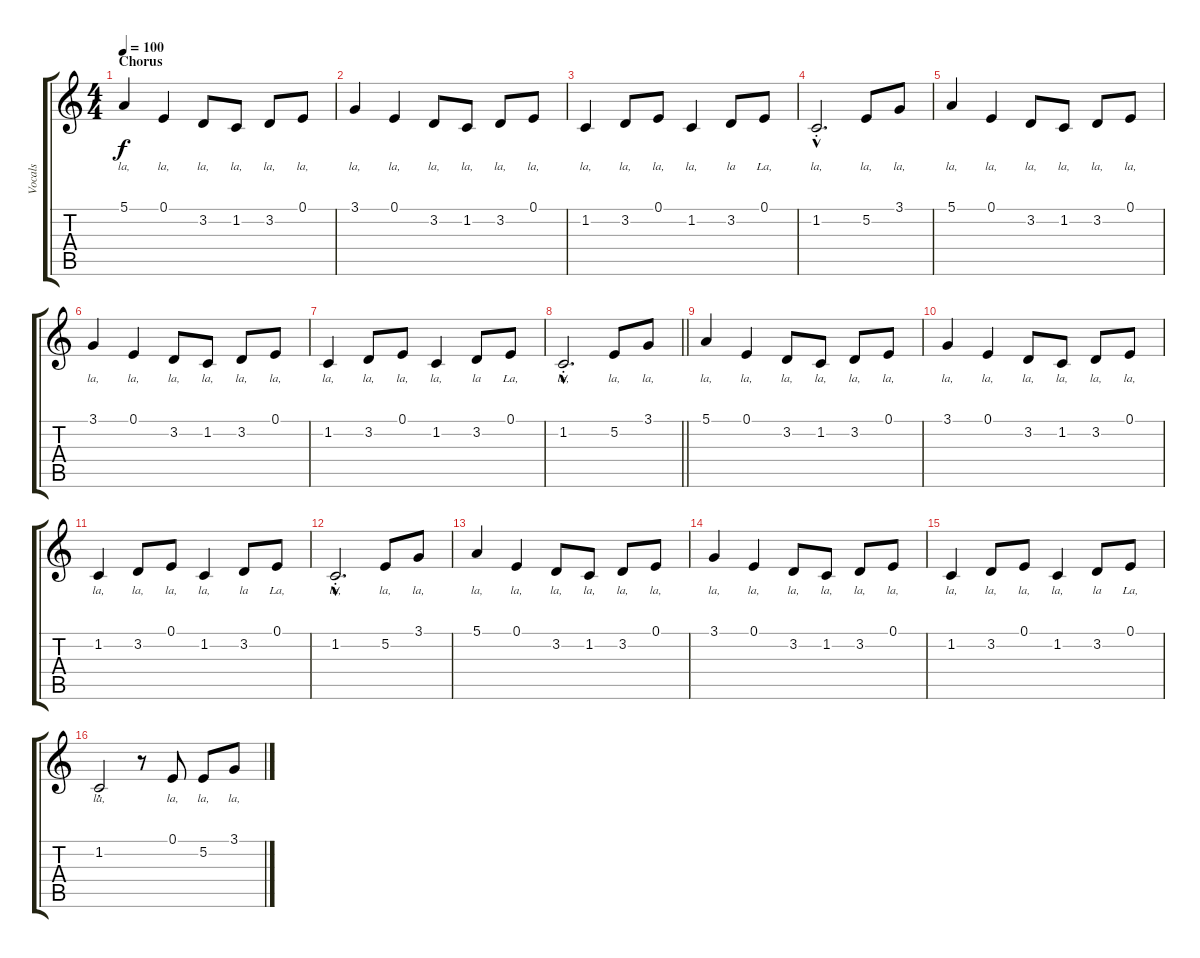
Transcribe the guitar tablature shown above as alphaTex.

\track ("Vocals" "Vocals") {instrument vibraphone}
\staff {score tabs}
\tuning (E4 B3 G3 D3 A2 E2) {hide}
\ts (4 4)
\section ("" "Chorus")
\tempo 100
\clef g2
\ks c
5.1.4{lyrics (0 "la,") lyrics (1 "") lyrics (2 "") lyrics (3 "") lyrics (4 "") dy f} 0.1.4{lyrics (0 "la,") lyrics (1 "") lyrics (2 "") lyrics (3 "") lyrics (4 "")} 3.2.8{lyrics (0 "la,") lyrics (1 "") lyrics (2 "") lyrics (3 "") lyrics (4 "")} 1.2.8{lyrics (0 "la,") lyrics (1 "") lyrics (2 "") lyrics (3 "") lyrics (4 "")} 3.2.8{lyrics (0 "la,") lyrics (1 "") lyrics (2 "") lyrics (3 "") lyrics (4 "")} 0.1.8{lyrics (0 "la,") lyrics (1 "") lyrics (2 "") lyrics (3 "") lyrics (4 "")} |
3.1.4{lyrics (0 "la,") lyrics (1 "") lyrics (2 "") lyrics (3 "") lyrics (4 "")} 0.1.4{lyrics (0 "la,") lyrics (1 "") lyrics (2 "") lyrics (3 "") lyrics (4 "")} 3.2.8{lyrics (0 "la,") lyrics (1 "") lyrics (2 "") lyrics (3 "") lyrics (4 "")} 1.2.8{lyrics (0 "la,") lyrics (1 "") lyrics (2 "") lyrics (3 "") lyrics (4 "")} 3.2.8{lyrics (0 "la,") lyrics (1 "") lyrics (2 "") lyrics (3 "") lyrics (4 "")} 0.1.8{lyrics (0 "la,") lyrics (1 "") lyrics (2 "") lyrics (3 "") lyrics (4 "")} |
1.2.4{lyrics (0 "la,") lyrics (1 "") lyrics (2 "") lyrics (3 "") lyrics (4 "")} 3.2.8{lyrics (0 "la,") lyrics (1 "") lyrics (2 "") lyrics (3 "") lyrics (4 "")} 0.1.8{lyrics (0 "la,") lyrics (1 "") lyrics (2 "") lyrics (3 "") lyrics (4 "")} 1.2.4{lyrics (0 "la,") lyrics (1 "") lyrics (2 "") lyrics (3 "") lyrics (4 "")} 3.2.8{lyrics (0 "la") lyrics (1 "") lyrics (2 "") lyrics (3 "") lyrics (4 "")} 0.1.8{lyrics (0 "La,") lyrics (1 "") lyrics (2 "") lyrics (3 "") lyrics (4 "")} |
1.2{hac st}.2{d lyrics (0 "la,") lyrics (1 "") lyrics (2 "") lyrics (3 "") lyrics (4 "")} 5.2.8{lyrics (0 "la,") lyrics (1 "") lyrics (2 "") lyrics (3 "") lyrics (4 "")} 3.1.8{lyrics (0 "la,") lyrics (1 "") lyrics (2 "") lyrics (3 "") lyrics (4 "")} |
5.1.4{lyrics (0 "la,") lyrics (1 "") lyrics (2 "") lyrics (3 "") lyrics (4 "")} 0.1.4{lyrics (0 "la,") lyrics (1 "") lyrics (2 "") lyrics (3 "") lyrics (4 "")} 3.2.8{lyrics (0 "la,") lyrics (1 "") lyrics (2 "") lyrics (3 "") lyrics (4 "")} 1.2.8{lyrics (0 "la,") lyrics (1 "") lyrics (2 "") lyrics (3 "") lyrics (4 "")} 3.2.8{lyrics (0 "la,") lyrics (1 "") lyrics (2 "") lyrics (3 "") lyrics (4 "")} 0.1.8{lyrics (0 "la,") lyrics (1 "") lyrics (2 "") lyrics (3 "") lyrics (4 "")} |
3.1.4{lyrics (0 "la,") lyrics (1 "") lyrics (2 "") lyrics (3 "") lyrics (4 "")} 0.1.4{lyrics (0 "la,") lyrics (1 "") lyrics (2 "") lyrics (3 "") lyrics (4 "")} 3.2.8{lyrics (0 "la,") lyrics (1 "") lyrics (2 "") lyrics (3 "") lyrics (4 "")} 1.2.8{lyrics (0 "la,") lyrics (1 "") lyrics (2 "") lyrics (3 "") lyrics (4 "")} 3.2.8{lyrics (0 "la,") lyrics (1 "") lyrics (2 "") lyrics (3 "") lyrics (4 "")} 0.1.8{lyrics (0 "la,") lyrics (1 "") lyrics (2 "") lyrics (3 "") lyrics (4 "")} |
1.2.4{lyrics (0 "la,") lyrics (1 "") lyrics (2 "") lyrics (3 "") lyrics (4 "")} 3.2.8{lyrics (0 "la,") lyrics (1 "") lyrics (2 "") lyrics (3 "") lyrics (4 "")} 0.1.8{lyrics (0 "la,") lyrics (1 "") lyrics (2 "") lyrics (3 "") lyrics (4 "")} 1.2.4{lyrics (0 "la,") lyrics (1 "") lyrics (2 "") lyrics (3 "") lyrics (4 "")} 3.2.8{lyrics (0 "la") lyrics (1 "") lyrics (2 "") lyrics (3 "") lyrics (4 "")} 0.1.8{lyrics (0 "La,") lyrics (1 "") lyrics (2 "") lyrics (3 "") lyrics (4 "")} |
\barLineRight lightlight
1.2{hac st}.2{d lyrics (0 "la,") lyrics (1 "") lyrics (2 "") lyrics (3 "") lyrics (4 "")} 5.2.8{lyrics (0 "la,") lyrics (1 "") lyrics (2 "") lyrics (3 "") lyrics (4 "")} 3.1.8{lyrics (0 "la,") lyrics (1 "") lyrics (2 "") lyrics (3 "") lyrics (4 "")} |
5.1.4{lyrics (0 "la,") lyrics (1 "") lyrics (2 "") lyrics (3 "") lyrics (4 "")} 0.1.4{lyrics (0 "la,") lyrics (1 "") lyrics (2 "") lyrics (3 "") lyrics (4 "")} 3.2.8{lyrics (0 "la,") lyrics (1 "") lyrics (2 "") lyrics (3 "") lyrics (4 "")} 1.2.8{lyrics (0 "la,") lyrics (1 "") lyrics (2 "") lyrics (3 "") lyrics (4 "")} 3.2.8{lyrics (0 "la,") lyrics (1 "") lyrics (2 "") lyrics (3 "") lyrics (4 "")} 0.1.8{lyrics (0 "la,") lyrics (1 "") lyrics (2 "") lyrics (3 "") lyrics (4 "")} |
3.1.4{lyrics (0 "la,") lyrics (1 "") lyrics (2 "") lyrics (3 "") lyrics (4 "")} 0.1.4{lyrics (0 "la,") lyrics (1 "") lyrics (2 "") lyrics (3 "") lyrics (4 "")} 3.2.8{lyrics (0 "la,") lyrics (1 "") lyrics (2 "") lyrics (3 "") lyrics (4 "")} 1.2.8{lyrics (0 "la,") lyrics (1 "") lyrics (2 "") lyrics (3 "") lyrics (4 "")} 3.2.8{lyrics (0 "la,") lyrics (1 "") lyrics (2 "") lyrics (3 "") lyrics (4 "")} 0.1.8{lyrics (0 "la,") lyrics (1 "") lyrics (2 "") lyrics (3 "") lyrics (4 "")} |
1.2.4{lyrics (0 "la,") lyrics (1 "") lyrics (2 "") lyrics (3 "") lyrics (4 "")} 3.2.8{lyrics (0 "la,") lyrics (1 "") lyrics (2 "") lyrics (3 "") lyrics (4 "")} 0.1.8{lyrics (0 "la,") lyrics (1 "") lyrics (2 "") lyrics (3 "") lyrics (4 "")} 1.2.4{lyrics (0 "la,") lyrics (1 "") lyrics (2 "") lyrics (3 "") lyrics (4 "")} 3.2.8{lyrics (0 "la") lyrics (1 "") lyrics (2 "") lyrics (3 "") lyrics (4 "")} 0.1.8{lyrics (0 "La,") lyrics (1 "") lyrics (2 "") lyrics (3 "") lyrics (4 "")} |
1.2{hac st}.2{d lyrics (0 "la,") lyrics (1 "") lyrics (2 "") lyrics (3 "") lyrics (4 "")} 5.2.8{lyrics (0 "la,") lyrics (1 "") lyrics (2 "") lyrics (3 "") lyrics (4 "")} 3.1.8{lyrics (0 "la,") lyrics (1 "") lyrics (2 "") lyrics (3 "") lyrics (4 "")} |
5.1.4{lyrics (0 "la,") lyrics (1 "") lyrics (2 "") lyrics (3 "") lyrics (4 "")} 0.1.4{lyrics (0 "la,") lyrics (1 "") lyrics (2 "") lyrics (3 "") lyrics (4 "")} 3.2.8{lyrics (0 "la,") lyrics (1 "") lyrics (2 "") lyrics (3 "") lyrics (4 "")} 1.2.8{lyrics (0 "la,") lyrics (1 "") lyrics (2 "") lyrics (3 "") lyrics (4 "")} 3.2.8{lyrics (0 "la,") lyrics (1 "") lyrics (2 "") lyrics (3 "") lyrics (4 "")} 0.1.8{lyrics (0 "la,") lyrics (1 "") lyrics (2 "") lyrics (3 "") lyrics (4 "")} |
3.1.4{lyrics (0 "la,") lyrics (1 "") lyrics (2 "") lyrics (3 "") lyrics (4 "")} 0.1.4{lyrics (0 "la,") lyrics (1 "") lyrics (2 "") lyrics (3 "") lyrics (4 "")} 3.2.8{lyrics (0 "la,") lyrics (1 "") lyrics (2 "") lyrics (3 "") lyrics (4 "")} 1.2.8{lyrics (0 "la,") lyrics (1 "") lyrics (2 "") lyrics (3 "") lyrics (4 "")} 3.2.8{lyrics (0 "la,") lyrics (1 "") lyrics (2 "") lyrics (3 "") lyrics (4 "")} 0.1.8{lyrics (0 "la,") lyrics (1 "") lyrics (2 "") lyrics (3 "") lyrics (4 "")} |
1.2.4{lyrics (0 "la,") lyrics (1 "") lyrics (2 "") lyrics (3 "") lyrics (4 "")} 3.2.8{lyrics (0 "la,") lyrics (1 "") lyrics (2 "") lyrics (3 "") lyrics (4 "")} 0.1.8{lyrics (0 "la,") lyrics (1 "") lyrics (2 "") lyrics (3 "") lyrics (4 "")} 1.2.4{lyrics (0 "la,") lyrics (1 "") lyrics (2 "") lyrics (3 "") lyrics (4 "")} 3.2.8{lyrics (0 "la") lyrics (1 "") lyrics (2 "") lyrics (3 "") lyrics (4 "")} 0.1.8{lyrics (0 "La,") lyrics (1 "") lyrics (2 "") lyrics (3 "") lyrics (4 "")} |
1.2{st}.2{lyrics (0 "la,") lyrics (1 "") lyrics (2 "") lyrics (3 "") lyrics (4 "")} r.8 0.1.8{lyrics (0 "la,") lyrics (1 "") lyrics (2 "") lyrics (3 "") lyrics (4 "")} 5.2.8{lyrics (0 "la,") lyrics (1 "") lyrics (2 "") lyrics (3 "") lyrics (4 "")} 3.1.8{lyrics (0 "la,") lyrics (1 "") lyrics (2 "") lyrics (3 "") lyrics (4 "")}
